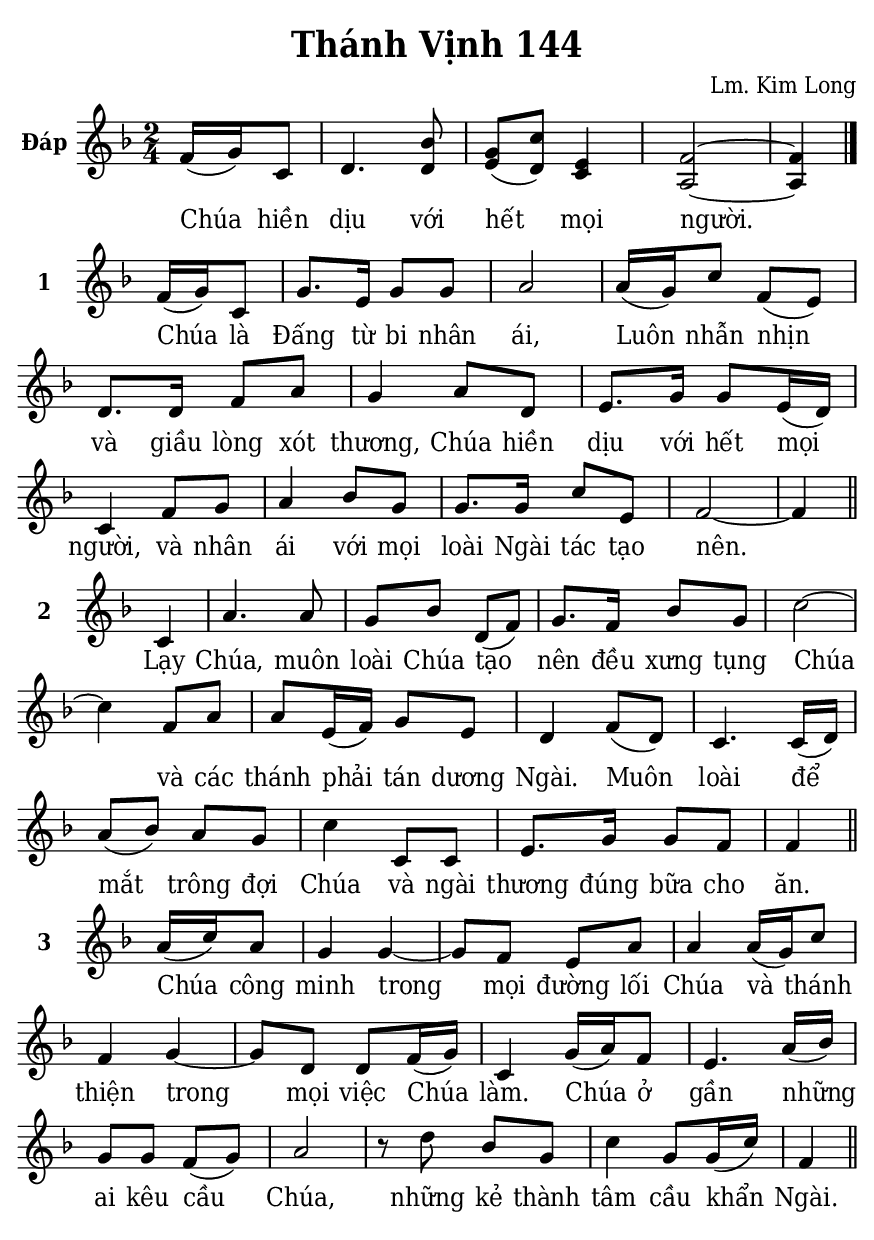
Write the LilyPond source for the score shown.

% Cài đặt chung
\version "2.22.1"
\include "english.ly"

\header {
  title = "Thánh Vịnh 144"
  composer = "Lm. Kim Long"
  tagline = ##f
}

% Nhạc
nhacMauMot = \relative c' {
  \key f \major
  \time 2/4
  \partial 4 f16 (g) c,8 |
  d4.
  <<
    {
      bf'8 |
      g (c) e,4 |
      f2 ~ |
      f4 \bar "|."
    }
    {
      d8 |
      e (d) c4 |
      a2 ~ |
      a4
    }
  >>
}

nhacMauHai = \relative c' {
  \key f \major
  \time 2/4
  \partial 4 f16 (g) c,8 |
  g'8. e16 g8 g |
  a2 |
  a16 (g) c8 f, (e) |
  d8. d16 f8 a |
  g4 a8 d, |
  e8. g16 g8 e16 (d) |
  c4 f8 g |
  a4 bf8 g |
  g8. g16 c8 e, |
  f2 ~ |
  f4 \bar "||"
}

nhacMauBa = \relative c' {
  \key f \major
  \time 2/4
  \partial 4 c4 |
  a'4. a8 |
  g bf d, (f) |
  g8. f16 bf8 g |
  c2 ~ |
  c4 f,8 a |
  a e16 (f) g8 e |
  d4 f8 (d) |
  c4. c16 (d) |
  a'8 (bf) a g |
  c4 c,8 c |
  e8. g16 g8 f |
  f4 \bar "||"
}

nhacMauBon = \relative c'' {
  \key f \major
  \time 2/4
  \partial 4 a16 (c) a8 |
  g4 g ~ |
  g8 f e a |
  a4 a16 (g) c8 |
  f,4 g ~ |
  g8 d d f16 (g) |
  c,4 g'16 (a) f8 |
  e4. a16 (bf) |
  g8 g f (g) |
  a2 |
  r8 d bf g |
  c4 g8 g16 (c) |
  f,4 \bar "||"
}

% Lời
loiMauMot = \lyricmode {
  Chúa hiền dịu với hết mọi người.
}

loiMauHai = \lyricmode {
  Chúa là Đấng từ bi nhân ái,
  Luôn nhẫn nhịn và giầu lòng xót thương,
  Chúa hiền dịu với hết mọi người,
  và nhân ái với mọi loài Ngài tác tạo nên.
}

loiMauBa = \lyricmode {
  Lạy Chúa, muôn loài Chúa tạo nên đều xưng tụng Chúa
  và các thánh phải tán dương Ngài.
  Muôn loài để mắt trông đợi Chúa
  và ngài thương đúng bữa cho ăn.
}

loiMauBon = \lyricmode {
  Chúa công minh trong mọi đường lối Chúa
  và thánh thiện trong mọi việc Chúa làm.
  Chúa ở gần những ai kêu cầu Chúa,
  những kẻ thành tâm cầu khẩn Ngài.
}

% Dàn trang
\paper {
  #(set-paper-size "a5")
  top-margin = 3\mm
  bottom-margin = 3\mm
  left-margin = 3\mm
  right-margin = 3\mm
  indent = #0
  #(define fonts
	 (make-pango-font-tree "Deja Vu Serif Condensed"
	 		       "Deja Vu Serif Condensed"
			       "Deja Vu Serif Condensed"
			       (/ 20 20)))
  print-page-number = ##f
  page-count = 1
}

\score {
  <<
    \new Staff \with {
      instrumentName = \markup { \bold "Đáp" }} <<
        \clef treble
        \new Voice = beSop {
          \nhacMauMot
        }
      \new Lyrics \lyricsto beSop \loiMauMot
    >>
  >>
  \layout {
    indent = 10
    \override Lyrics.LyricSpace.minimum-distance = #1.5
    \override Score.BarNumber.break-visibility = ##(#f #f #f)
    \override Score.SpacingSpanner.uniform-stretching = ##t
    ragged-last = ##f
  }
}

\score {
  <<
    \new Staff \with {
      \remove "Time_signature_engraver"
      instrumentName = \markup { \bold "1" }} <<
        \clef treble
        \new Voice = beSop {
          \nhacMauHai
        }
      \new Lyrics \lyricsto beSop \loiMauHai
    >>
  >>
  \layout {
    indent = 10
    \override Lyrics.LyricSpace.minimum-distance = #1
    \override Score.BarNumber.break-visibility = ##(#f #f #f)
    \override Score.SpacingSpanner.uniform-stretching = ##t
    ragged-last = ##f
  }
}

\score {
  <<
    \new Staff \with {
      \remove "Time_signature_engraver"
      instrumentName = \markup { \bold "2" }} <<
        \clef treble
        \new Voice = beSop {
          \nhacMauBa
        }
      \new Lyrics \lyricsto beSop \loiMauBa
    >>
  >>
  \layout {
    indent = 10
    \override Lyrics.LyricSpace.minimum-distance = #1
    \override Score.BarNumber.break-visibility = ##(#f #f #f)
    \override Score.SpacingSpanner.uniform-stretching = ##t
    ragged-last = ##f
  }
}

\score {
  <<
    \new Staff \with {
      \remove "Time_signature_engraver"
      instrumentName = \markup { \bold "3" }} <<
        \clef treble
        \new Voice = beSop {
          \nhacMauBon
        }
      \new Lyrics \lyricsto beSop \loiMauBon
    >>
  >>
  \layout {
    indent = 10
    \override Lyrics.LyricSpace.minimum-distance = #1
    \override Score.BarNumber.break-visibility = ##(#f #f #f)
    \override Score.SpacingSpanner.uniform-stretching = ##t
    ragged-last = ##f
  }
}
